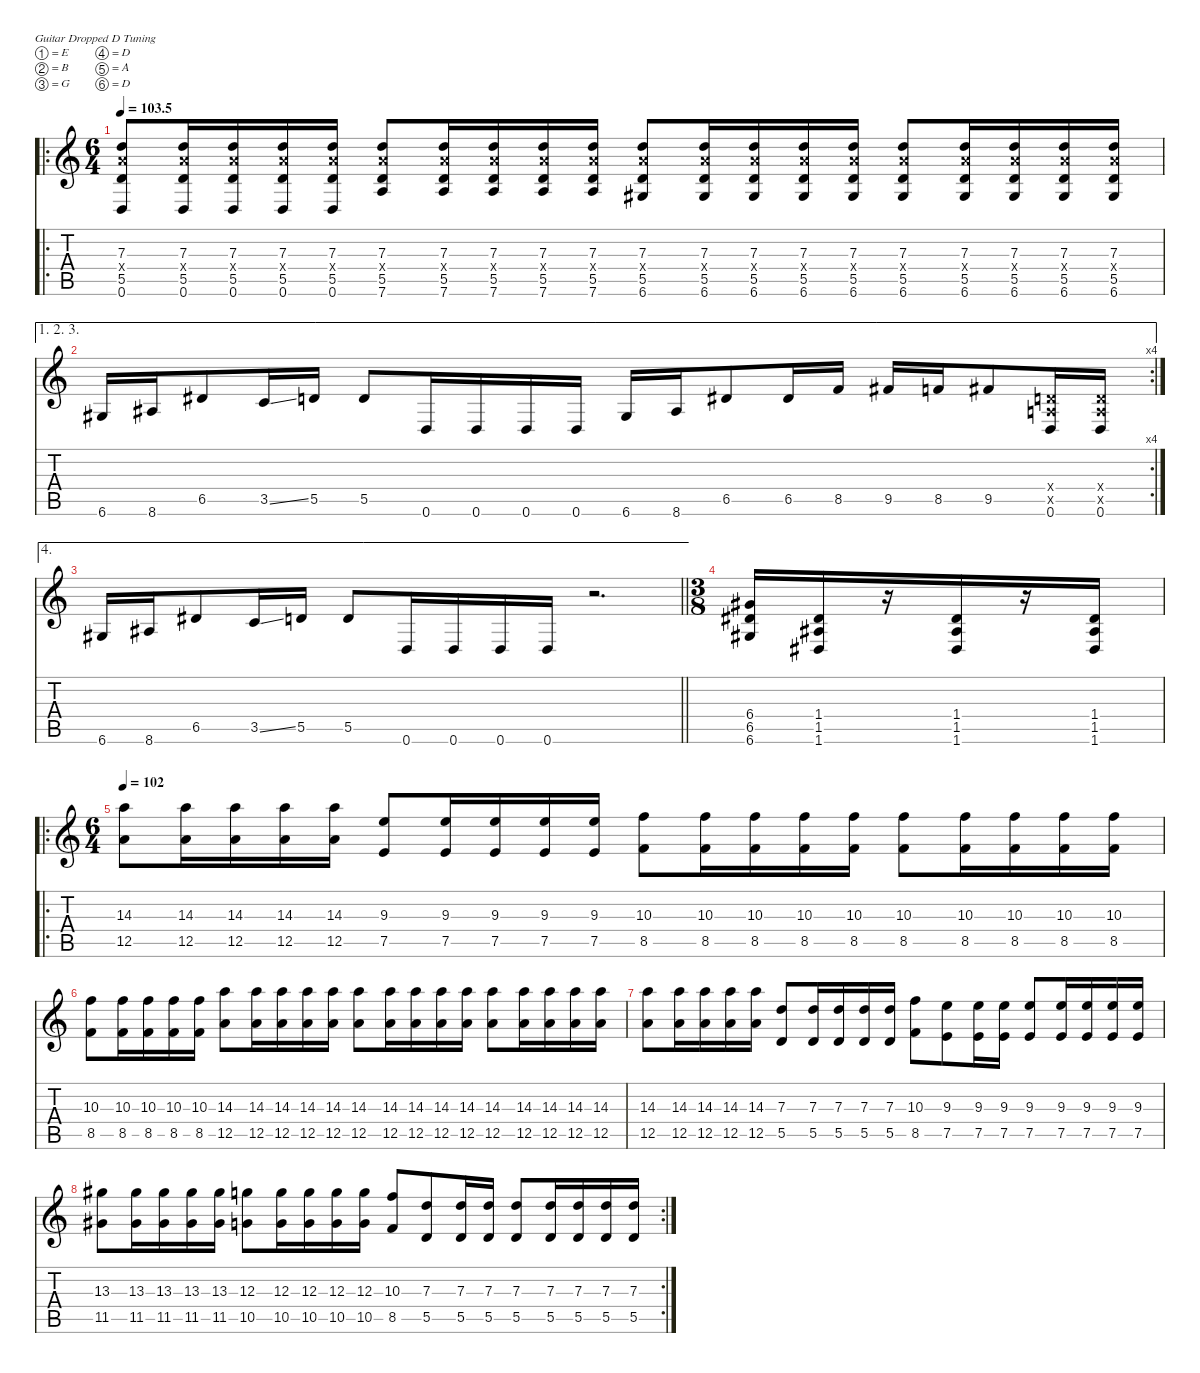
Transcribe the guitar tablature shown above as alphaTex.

\defaultSystemsLayout 4
\hideDynamics
\bracketExtendMode nobrackets
\singleTrackTrackNamePolicy hidden
\multiTrackTrackNamePolicy hidden
\firstSystemTrackNameMode fullname
\otherSystemsTrackNameOrientation horizontal
\track ("Guitar 1" "dist.guit.") {mute instrument distortionguitar}
\staff {score tabs}
\tuning (E4 B3 G3 D3 A2 D2)
\ro
\ts (6 4)
\beaming (8 3 3 3 3)
\tempo
103.5
\accidentals auto
\clef g2
\ottava regular
\simile none
\ks aminor
(7.3 7.4{x} 5.5 0.6).8{dy f instrument distortionguitar beam Up} (7.3 7.4{x} 5.5 0.6).16{beam Up} (7.3 7.4{x} 5.5 0.6).16{beam Up} (7.3 7.4{x} 5.5 0.6).16{beam Up} (7.3 7.4{x} 5.5 0.6).16{beam Up} (7.3 7.4{x} 5.5 7.6).8{beam Up} (7.3 7.4{x} 5.5 7.6).16{beam Up} (7.3 7.4{x} 5.5 7.6).16{beam Up} (7.3 7.4{x} 5.5 7.6).16{beam Up} (7.3 7.4{x} 5.5 7.6).16{beam Up} (7.3 7.4{x} 5.5 6.6{acc #}).8{beam Up} (7.3 7.4{x} 5.5 6.6{acc #}).16{beam Up} (7.3 7.4{x} 5.5 6.6{acc #}).16{beam Up} (7.3 7.4{x} 5.5 6.6{acc #}).16{beam Up} (7.3 7.4{x} 5.5 6.6{acc #}).16{beam Up} (7.3 7.4{x} 5.5 6.6{acc #}).8{beam Up} (7.3 7.4{x} 5.5 6.6{acc #}).16{beam Up} (7.3 7.4{x} 5.5 6.6{acc #}).16{beam Up} (7.3 7.4{x} 5.5 6.6{acc #}).16{beam Up} (7.3 7.4{x} 5.5 6.6{acc #}).16{beam Up} |
\ae (1 2 3)
\rc 4
6.6{acc #}.16{beam Up} 8.6{acc #}.16{beam Up} 6.5{acc #}.8{beam Up} 3.5{ss}.16{beam Up} 5.5.16{beam Up} 5.5.8{beam Up} 0.6.16{beam Up} 0.6.16{beam Up} 0.6.16{beam Up} 0.6.16{beam Up} 6.6{acc #}.16{beam Up} 8.6{acc #}.16{beam Up} 6.5{acc #}.8{beam Up} 6.5{acc #}.16{beam Up} 8.5.16{beam Up} 9.5{acc #}.16{beam Up} 8.5.16{beam Up} 9.5{acc #}.8{beam Up} (0.4{x} 0.5{x} 0.6).16{beam Up} (0.4{x} 0.5{x} 0.6).16{beam Up} |
\ae 4
\barLineRight lightlight
6.6{acc #}.16{beam Up} 8.6{acc #}.16{beam Up} 6.5{acc #}.8{beam Up} 3.5{ss}.16{beam Up} 5.5.16{beam Up} 5.5.8{beam Up} 0.6.16{beam Up} 0.6.16{beam Up} 0.6.16{beam Up} 0.6.16{beam Up} r.2{d beam Up} |
\ts (3 8)
\beaming (8 3 3 3 3)
(6.4{acc #} 6.5{acc #} 6.6{acc #}).16{beam Up} (1.4{acc #} 1.5{acc #} 1.6{acc #}).16{beam Up} r.16{beam Up} (1.4{acc #} 1.5{acc #} 1.6{acc #}).16{beam Up} r.16{beam Up} (1.4{acc #} 1.5{acc #} 1.6{acc #}).16{beam Up} |
\ro
\ts (6 4)
\beaming (8 3 3 3 3)
\tempo 102
(14.3 12.5).8{beam Down} (14.3 12.5).16{beam Down} (14.3 12.5).16{beam Down} (14.3 12.5).16{beam Down} (14.3 12.5).16{beam Down} (9.3 7.5).8{beam Up} (9.3 7.5).16{beam Up} (9.3 7.5).16{beam Up} (9.3 7.5).16{beam Up} (9.3 7.5).16{beam Up} (10.3 8.5).8{beam Down} (10.3 8.5).16{beam Down} (10.3 8.5).16{beam Down} (10.3 8.5).16{beam Down} (10.3 8.5).16{beam Down} (10.3 8.5).8{beam Down} (10.3 8.5).16{beam Down} (10.3 8.5).16{beam Down} (10.3 8.5).16{beam Down} (10.3 8.5).16{beam Down} |
(10.3 8.5).8{beam Down} (10.3 8.5).16{beam Down} (10.3 8.5).16{beam Down} (10.3 8.5).16{beam Down} (10.3 8.5).16{beam Down} (14.3 12.5).8{beam Down} (14.3 12.5).16{beam Down} (14.3 12.5).16{beam Down} (14.3 12.5).16{beam Down} (14.3 12.5).16{beam Down} (14.3 12.5).8{beam Down} (14.3 12.5).16{beam Down} (14.3 12.5).16{beam Down} (14.3 12.5).16{beam Down} (14.3 12.5).16{beam Down} (14.3 12.5).8{beam Down} (14.3 12.5).16{beam Down} (14.3 12.5).16{beam Down} (14.3 12.5).16{beam Down} (14.3 12.5).16{beam Down} |
(14.3 12.5).8{beam Down} (14.3 12.5).16{beam Down} (14.3 12.5).16{beam Down} (14.3 12.5).16{beam Down} (14.3 12.5).16{beam Down} (7.3 5.5).8{beam Up} (7.3 5.5).16{beam Up} (7.3 5.5).16{beam Up} (7.3 5.5).16{beam Up} (7.3 5.5).16{beam Up} (10.3 8.5).8{beam Down} (9.3 7.5).8{beam Down} (9.3 7.5).16{beam Down} (9.3 7.5).16{beam Down} (9.3 7.5).8{beam Up} (9.3 7.5).16{beam Up} (9.3 7.5).16{beam Up} (9.3 7.5).16{beam Up} (9.3 7.5).16{beam Up} |
\rc 2
(13.3{acc #} 11.5{acc #}).8{beam Down} (13.3{acc #} 11.5{acc #}).16{beam Down} (13.3{acc #} 11.5{acc #}).16{beam Down} (13.3{acc #} 11.5{acc #}).16{beam Down} (13.3{acc #} 11.5{acc #}).16{beam Down} (12.3 10.5).8{beam Down} (12.3 10.5).16{beam Down} (12.3 10.5).16{beam Down} (12.3 10.5).16{beam Down} (12.3 10.5).16{beam Down} (10.3 8.5).8{beam Up} (7.3 5.5).8{beam Up} (7.3 5.5).16{beam Up} (7.3 5.5).16{beam Up} (7.3 5.5).8{beam Up} (7.3 5.5).16{beam Up} (7.3 5.5).16{beam Up} (7.3 5.5).16{beam Up} (7.3 5.5).16{beam Up}
